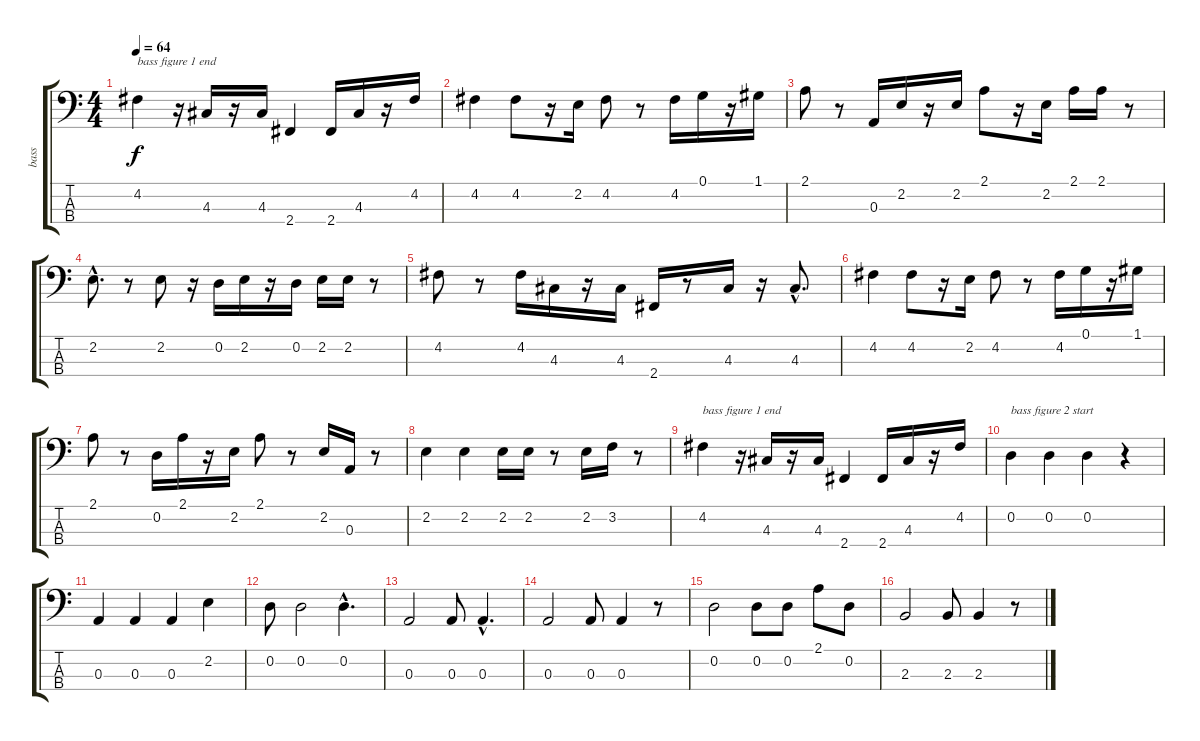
\track ("bass" "bass") {instrument electricbassfinger}
\staff {score tabs}
\tuning (G2 D2 A1 E1) {hide}
\ts (4 4)
\tempo 64
\clef f4
\ks c
4.2.4{txt "bass figure 1 end" dy f} r.16 4.3.16 r.16 4.3.16 2.4.4 2.4.16 4.3.16 r.16 4.2.16 |
4.2.4 4.2.8 r.16 2.2.16 4.2.8 r.8 4.2.16 0.1.16 r.16 1.1.16 |
2.1.8 r.8 0.3.16 2.2.16 r.16 2.2.16 2.1.8 r.16 2.2.16 2.1.16 2.1.16 r.8 |
2.2{hac}.8{d} r.8 2.2.8 r.16 0.2.16 2.2.16 r.16 0.2.16 2.2.16 2.2.16 r.8 |
4.2.8 r.8 4.2.16 4.3.16 r.16 4.3.16 2.4.16 r.8 4.3.16 r.16 4.3{hac}.8{d} |
4.2.4 4.2.8 r.16 2.2.16 4.2.8 r.8 4.2.16 0.1.16 r.16 1.1.16 |
2.1.8 r.8 0.2.16 2.1.16 r.16 2.2.16 2.1.8 r.8 2.2.16 0.3.16 r.8 |
2.2.4 2.2.4 2.2.16 2.2.16 r.8 2.2.16 3.2.16 r.8 |
4.2.4{txt "bass figure 1 end"} r.16 4.3.16 r.16 4.3.16 2.4.4 2.4.16 4.3.16 r.16 4.2.16 |
0.2.4{txt "bass figure 2 start"} 0.2.4 0.2.4 r.4 |
0.3.4 0.3.4 0.3.4 2.2.4 |
0.2.8 0.2.2 0.2{hac}.4{d} |
0.3.2 0.3.8 0.3{hac}.4{d} |
0.3.2 0.3.8 0.3.4 r.8 |
0.2.2 0.2.8 0.2.8 2.1.8 0.2.8 |
2.3.2 2.3.8 2.3.4 r.8
